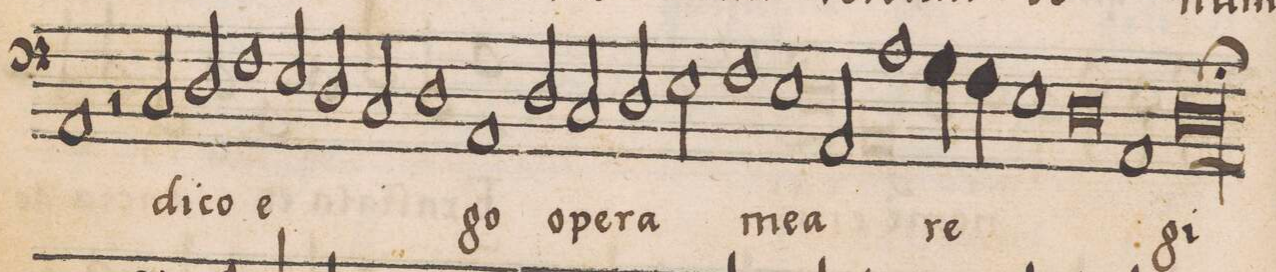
**kern	**text	**text
*I"BASSVS	*	*
*clefF4	*	*
*k[]	*	*
*met(C|)	*	*
*M2/1	*	*
1AA	.	.
2r	.	.
2C/	di-	.
=104-	=104-	=104-
2D/	-co	.
1F	e-	.
2E/	.	.
=105-	=105-	=105-
2D/	.	.
2C/	.	.
1D	.	.
=106-	=106-	=106-
1AA	-go	.
2D/	o-	.
2C/	-pe-	.
=107-	=107-	=107-
2D/	-ra	.
2E\	.	.
1F	.	.
=108-	=108-	=108-
1E	me-	.
2AA/	-a	.
1A\	.	.
=109-	=109-	=109-
4G\	re-	.
4F\	.	.
1E	.	.
=110-	=110-	=110-
0D	.	.
=111-	=111-	=111-
1AA	.	.
1D;;l	-gi	.
=112||	=112||	=112||
*-	*-	*-
